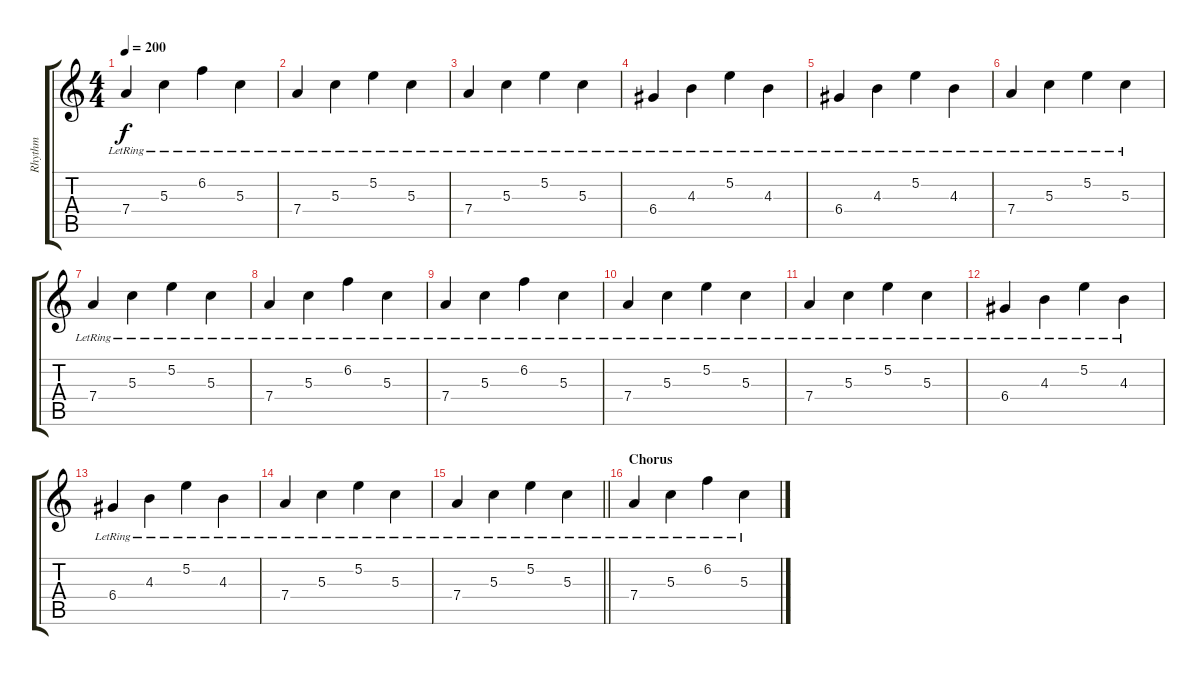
\track ("Rhythm" "Rhythm") {instrument acousticguitarsteel}
\staff {score tabs}
\tuning (E4 B3 G3 D3 A2 E2) {hide}
\ts (4 4)
\tempo 200
\clef g2
\ks c
7.4{lr}.4{dy f} 5.3{lr}.4 6.2{lr}.4 5.3{lr}.4 |
7.4{lr}.4 5.3{lr}.4 5.2{lr}.4 5.3{lr}.4 |
7.4{lr}.4 5.3{lr}.4 5.2{lr}.4 5.3{lr}.4 |
6.4{lr}.4 4.3{lr}.4 5.2{lr}.4 4.3{lr}.4 |
6.4{lr}.4 4.3{lr}.4 5.2{lr}.4 4.3{lr}.4 |
7.4{lr}.4 5.3{lr}.4 5.2{lr}.4 5.3{lr}.4 |
7.4{lr}.4 5.3{lr}.4 5.2{lr}.4 5.3{lr}.4 |
7.4{lr}.4 5.3{lr}.4 6.2{lr}.4 5.3{lr}.4 |
7.4{lr}.4 5.3{lr}.4 6.2{lr}.4 5.3{lr}.4 |
7.4{lr}.4 5.3{lr}.4 5.2{lr}.4 5.3{lr}.4 |
7.4{lr}.4 5.3{lr}.4 5.2{lr}.4 5.3{lr}.4 |
6.4{lr}.4 4.3{lr}.4 5.2{lr}.4 4.3{lr}.4 |
6.4{lr}.4 4.3{lr}.4 5.2{lr}.4 4.3{lr}.4 |
7.4{lr}.4 5.3{lr}.4 5.2{lr}.4 5.3{lr}.4 |
\barLineRight lightlight
7.4{lr}.4 5.3{lr}.4 5.2{lr}.4 5.3{lr}.4 |
\section ("" "Chorus")
7.4{lr}.4 5.3{lr}.4 6.2{lr}.4 5.3{lr}.4
